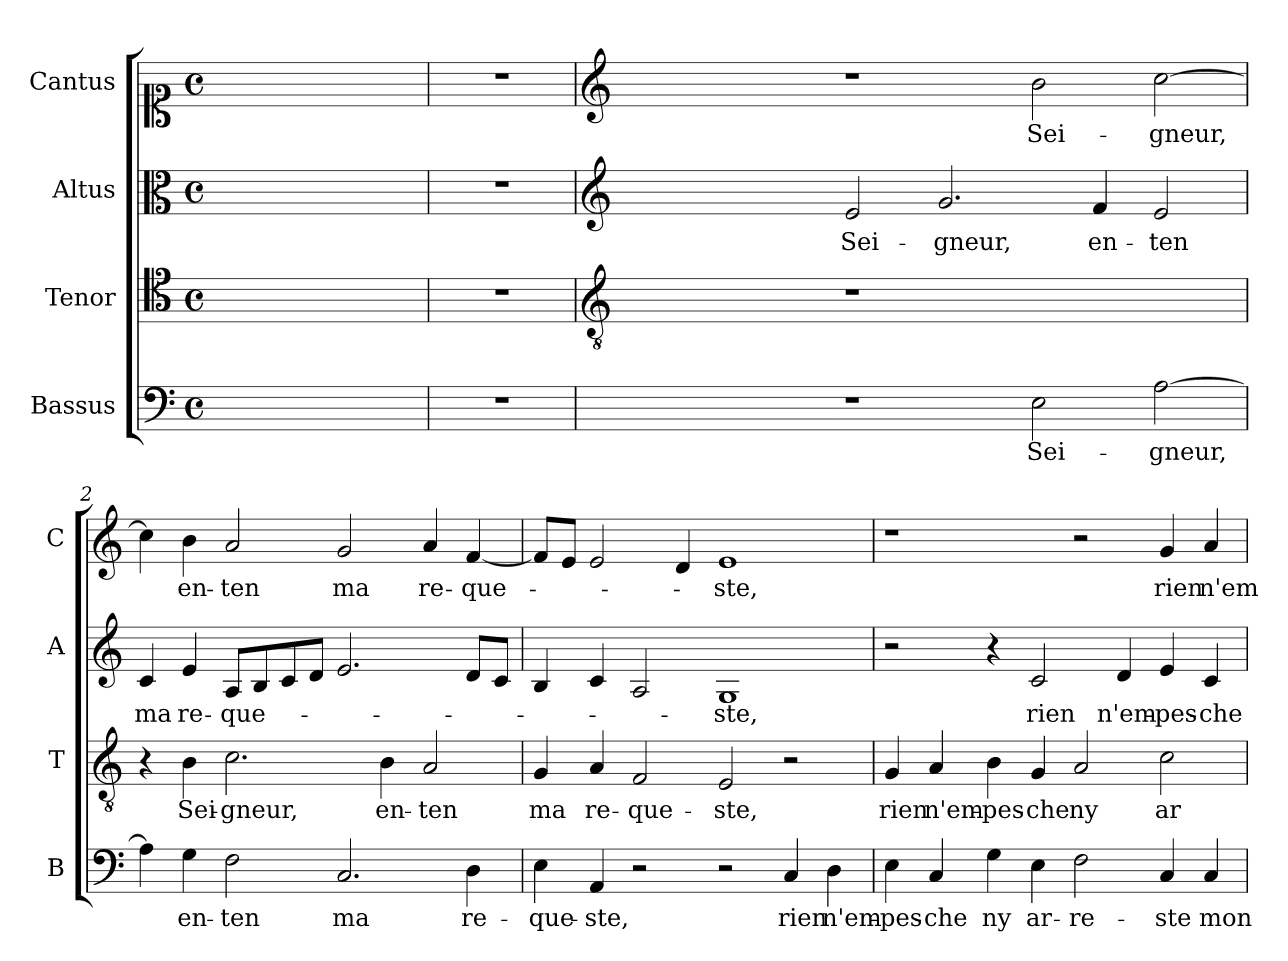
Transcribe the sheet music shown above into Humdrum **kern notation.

**kern	**text	**kern	**text	**kern	**text	**kern	**text
*part4	*part4	*part3	*part3	*part2	*part2	*part1	*part1
*staff4	*staff4	*staff3	*staff3	*staff2	*staff2	*staff1	*staff1
*I"Bassus	*	*I"Tenor	*	*I"Altus	*	*I"Cantus	*
*I'B	*	*I'T	*	*I'A	*	*I'C	*
*clefF4	*	*clefC4	*	*clefC3	*	*clefC1	*
*k[]	*	*k[]	*	*k[]	*	*k[]	*
*C:	*	*C:	*	*C:	*	*C:	*
*M4/4	*	*M4/4	*	*M4/4	*	*M4/4	*
*met(c)	*	*met(c)	*	*met(c)	*	*met(c)	*
=	=	=	=	=	=	=	=
0ryy	.	0ryy	.	0ryy	.	0ryy	.
=1X	=1X	=1X	=1X	=1X	=1X	=1X	=1X
1r	.	1r	.	1r	.	1r	.
=2X	=2X	=2X	=2X	=2X	=2X	=2X	=2X
*	*	*clefGv2	*	*clefG2	*	*clefG2	*
0ryy	.	0ryy	.	0ryy	.	0ryy	.
=1-	=1-	=1-	=1-	=1-	=1-	=1-	=1-
!	!	!	!	!	!LO:LY:b	!	!
1r	.	1r	.	2e/	Sei-	1r	.
!	!	!	!	!	!LO:LY:b	!	!
.	.	.	.	2.g/	-gneur,	.	.
!	!LO:LY:b	!	!	!	!	!	!LO:LY:b
2E\	Sei-	1ryy	.	.	.	2b\	Sei-
!	!	!	!	!	!LO:LY:b	!	!
.	.	.	.	4f/	en-	.	.
!	!LO:LY:b	!	!	!	!LO:LY:b	!	!LO:LY:b
[2A\	-gneur,	.	.	2e/	-ten	[2cc\	-gneur,
=2	=2	=2	=2	=2	=2	=2	=2
!	!	!	!	!	!LO:LY:b	!	!
4A\]	.	4r	.	4c/	ma	4cc\]	.
!	!LO:LY:b	!	!LO:LY:b	!	!LO:LY:b	!	!LO:LY:b
4G\	en-	4B\	Sei-	4e/	re-	4b\	en-
!	!LO:LY:b	!	!LO:LY:b	!	!LO:LY:b	!	!LO:LY:b
2F\	-ten	2.c\	-gneur,	8A/L	-que-	2a/	-ten
.	.	.	.	8B/	.	.	.
.	.	.	.	8c/	.	.	.
.	.	.	.	8d/J	.	.	.
!	!LO:LY:b	!	!	!	!	!	!LO:LY:b
2.C/	ma	.	.	2.e/	.	2g/	ma
!	!	!	!LO:LY:b	!	!	!	!
.	.	4B\	en-	.	.	.	.
!	!	!	!LO:LY:b	!	!	!	!LO:LY:b
.	.	2A/	-ten	.	.	4a/	re-
!	!LO:LY:b	!	!	!	!	!	!LO:LY:b
4D\	re-	.	.	8d/L	.	[4f/	-que-
.	.	.	.	8c/J	.	.	.
=3	=3	=3	=3	=3	=3	=3	=3
!	!LO:LY:b	!	!LO:LY:b	!	!	!	!
4E\	-que-	4G/	ma	4B/	.	8f/L]	.
.	.	.	.	.	.	8e/J	.
!	!LO:LY:b	!	!LO:LY:b	!	!	!	!
4AA/	-ste,	4A/	re-	4c/	.	2e/	.
!	!	!	!LO:LY:b	!	!	!	!
2r	.	2F/	-que-	2A/	.	.	.
.	.	.	.	.	.	4d/	.
!	!	!	!LO:LY:b	!	!LO:LY:b	!	!LO:LY:b
2r	.	2E/	-ste,	1G	-ste,	1e	-ste,
!	!LO:LY:b	!	!	!	!	!	!
4C/	rien	2r	.	.	.	.	.
!	!LO:LY:b	!	!	!	!	!	!
4D\	n'em-	.	.	.	.	.	.
!!LO:LB:g=z
=4	=4	=4	=4	=4	=4	=4	=4
!	!LO:LY:b	!	!LO:LY:b	!	!	!	!
4E\	-pes-	4G/	rien	2r	.	1r	.
!	!LO:LY:b	!	!LO:LY:b	!	!	!	!
4C/	-che	4A/	n'em-	.	.	.	.
!	!LO:LY:b	!	!LO:LY:b	!	!	!	!
4G\	ny	4B\	-pes-	4r	.	.	.
!	!LO:LY:b	!	!LO:LY:b	!	!LO:LY:b	!	!
4E\	ar-	4G/	-che	2c/	rien	.	.
!	!LO:LY:b	!	!LO:LY:b	!	!	!	!
2F\	-re-	2A/	ny	.	.	2r	.
!	!	!	!	!	!LO:LY:b	!	!
.	.	.	.	4d/	n'em-	.	.
!	!LO:LY:b	!	!LO:LY:b	!	!LO:LY:b	!	!LO:LY:b
4C/	-ste	2c\	ar-	4e/	-pes-	4g/	rien
!	!LO:LY:b	!	!	!	!LO:LY:b	!	!LO:LY:b
4C/	mon	.	.	4c/	-che	4a/	n'em-
=	=	=	=	=	=	=	=
*-	*-	*-	*-	*-	*-	*-	*-
